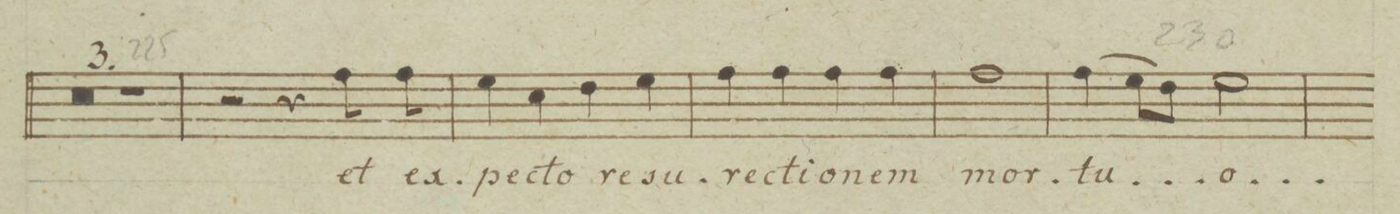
**kern	**text	**dynam
*I"Tenore	*	*
*clefC4	*	*
*k[b-e-a-]	*	*
*met(c)	*	*
*M4/4	*	*
0r	.	.
=220	=220	=220
=221	=221	=221
1r	.	.
=222	=222	=222
2r	.	.
4r	.	.
8e-\	et	.
8e-\	ex-	.
=223	=223	=223
4d\	-pec-	.
4B-\	-to	.
4c\	re-	.
4d\	-su-	.
=224	=224	=224
4e-\	-re-	.
4e-\	-cti-	.
4e-\	-o-	.
4e-\	-nem	.
=225	=225	=225
1e-	mor-	.
=226	=226	=226
(4e-\	-tu-	.
8d\L	.	.
8c\J)	.	.
2d\	-o-	.
=227	=227	=227
*-	*-	*-
